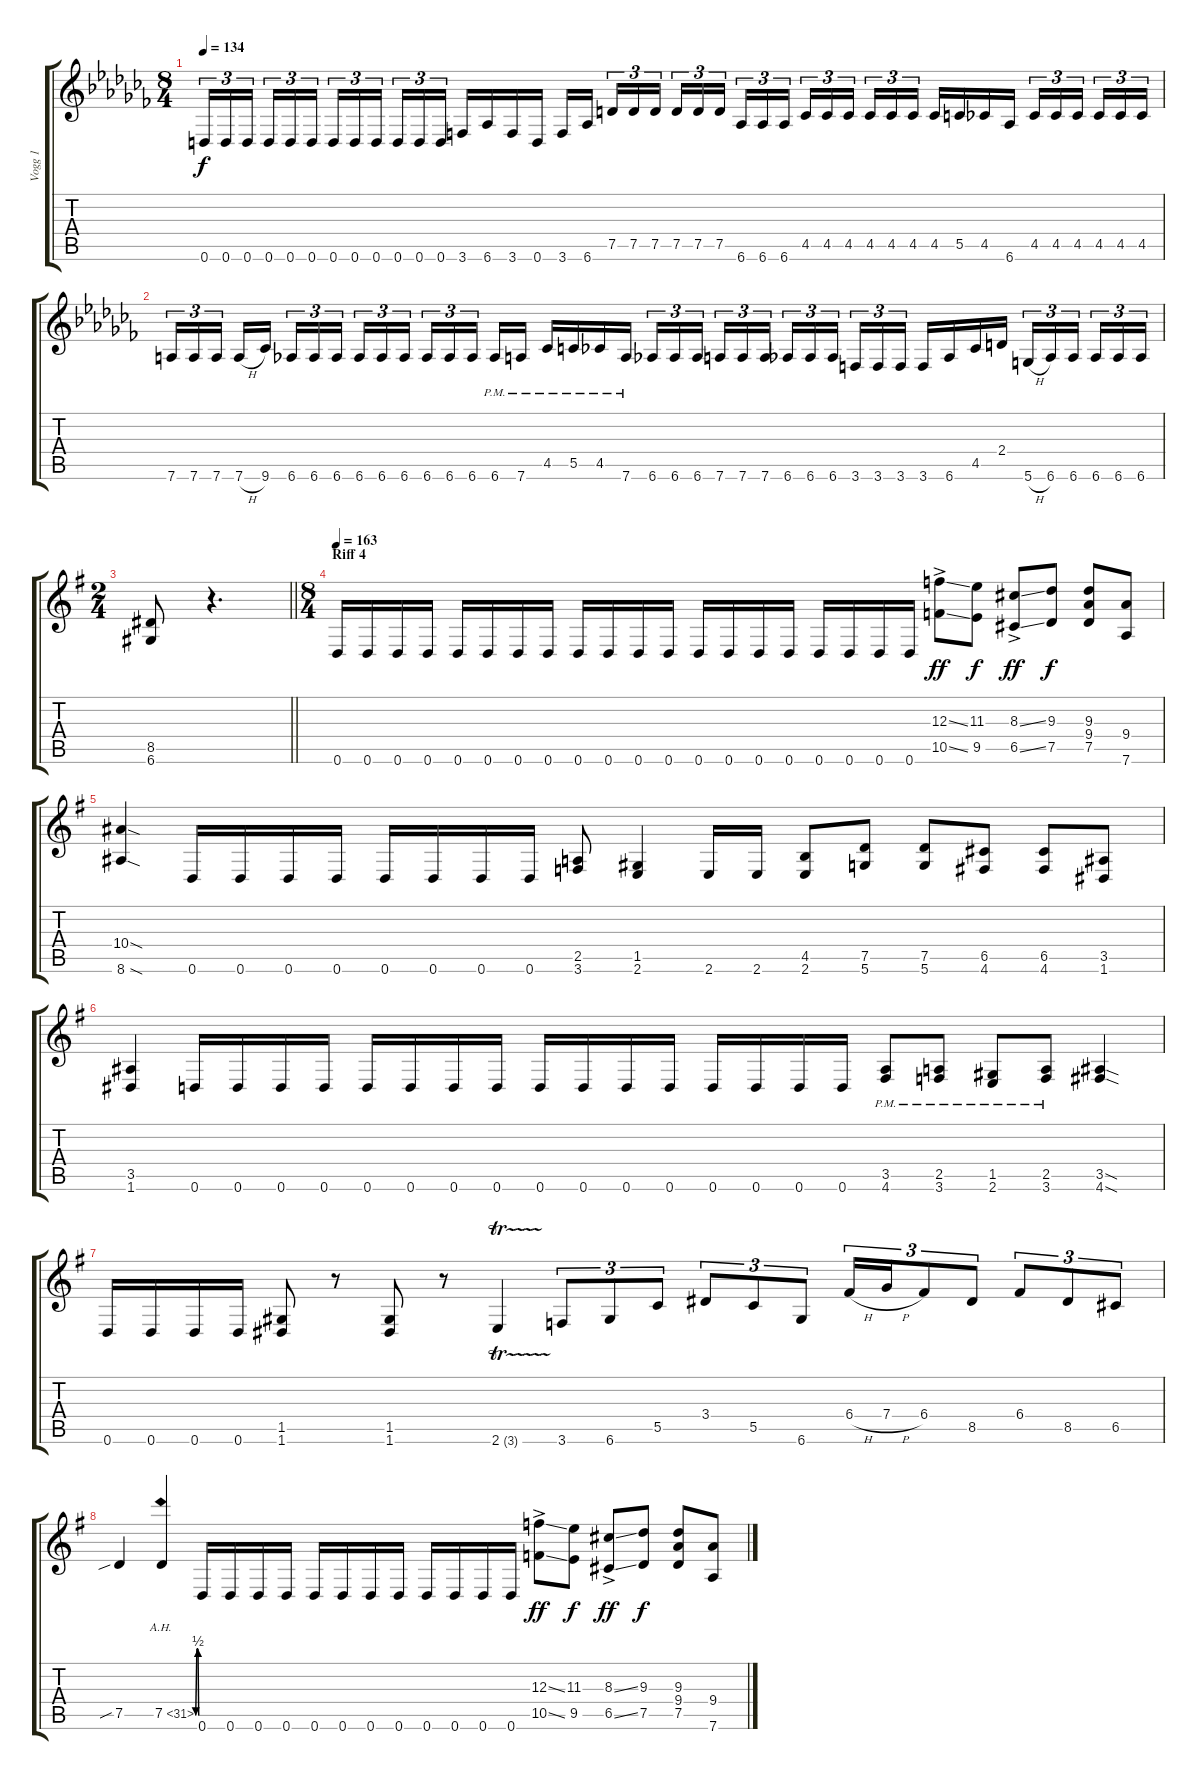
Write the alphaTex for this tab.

\track ("Vogg 1" "Vogg 1") {instrument distortionguitar}
\staff {score tabs}
\tuning (D4 A3 F3 C3 G2 D2) {hide}
\ts (8 4)
\tempo 134
\clef g2
\ks cb
0.6.16{tu (3 2) dy f} 0.6.16{tu (3 2)} 0.6.16{tu (3 2) beam splitsecondary} 0.6.16{tu (3 2)} 0.6.16{tu (3 2)} 0.6.16{tu (3 2)} 0.6.16{tu (3 2)} 0.6.16{tu (3 2)} 0.6.16{tu (3 2) beam splitsecondary} 0.6.16{tu (3 2)} 0.6.16{tu (3 2)} 0.6.16{tu (3 2)} 3.6.16 6.6.16 3.6.16 0.6.16 3.6.16 6.6.16{beam splitsecondary} 7.5.16{tu (3 2)} 7.5.16{tu (3 2)} 7.5.16{tu (3 2)} 7.5.16{tu (3 2)} 7.5.16{tu (3 2)} 7.5.16{tu (3 2) beam splitsecondary} 6.6.16{tu (3 2)} 6.6.16{tu (3 2)} 6.6.16{tu (3 2)} 4.5.16{tu (3 2)} 4.5.16{tu (3 2)} 4.5.16{tu (3 2) beam splitsecondary} 4.5.16{tu (3 2)} 4.5.16{tu (3 2)} 4.5.16{tu (3 2)} 4.5.16 5.5.16 4.5.16 6.6.16 4.5.16{tu (3 2)} 4.5.16{tu (3 2)} 4.5.16{tu (3 2) beam splitsecondary} 4.5.16{tu (3 2)} 4.5.16{tu (3 2)} 4.5.16{tu (3 2)} |
7.6.16{tu (3 2)} 7.6.16{tu (3 2)} 7.6.16{tu (3 2) beam splitsecondary} 7.6{h}.16 9.6.16 6.6.16{tu (3 2)} 6.6.16{tu (3 2)} 6.6.16{tu (3 2) beam splitsecondary} 6.6.16{tu (3 2)} 6.6.16{tu (3 2)} 6.6.16{tu (3 2)} 6.6.16{tu (3 2)} 6.6.16{tu (3 2)} 6.6.16{tu (3 2) beam splitsecondary} 6.6{pm}.16 7.6{pm}.16 4.5{pm}.16 5.5{pm}.16 4.5{pm}.16 7.6{pm}.16 6.6.16{tu (3 2)} 6.6.16{tu (3 2)} 6.6.16{tu (3 2) beam splitsecondary} 7.6.16{tu (3 2)} 7.6.16{tu (3 2)} 7.6.16{tu (3 2)} 6.6.16{tu (3 2)} 6.6.16{tu (3 2)} 6.6.16{tu (3 2) beam splitsecondary} 3.6.16{tu (3 2)} 3.6.16{tu (3 2)} 3.6.16{tu (3 2)} 3.6.16 6.6.16 4.5.16 2.4.16 5.6{h}.16{tu (3 2)} 6.6.16{tu (3 2)} 6.6.16{tu (3 2) beam splitsecondary} 6.6.16{tu (3 2)} 6.6.16{tu (3 2)} 6.6.16{tu (3 2)} |
\ts (2 4)
\barLineRight lightlight
\ks g
(8.5 6.6).8 r.4{d} |
\ts (8 4)
\section ("" "Riff 4")
\tempo 163
0.6.16 0.6.16 0.6.16 0.6.16 0.6.16 0.6.16 0.6.16 0.6.16 0.6.16 0.6.16 0.6.16 0.6.16 0.6.16 0.6.16 0.6.16 0.6.16 0.6.16 0.6.16 0.6.16 0.6.16 (12.3{ss ac} 10.5{ss ac}).8{dy ff} (11.3 9.5).8{dy f} (8.3{ss ac} 6.5{ss ac}).8{dy ff} (9.3 7.5).8{dy f} (9.3 9.4 7.5).8 (9.4 7.6).8 |
(10.4{sod} 8.6{sod}).4 0.6.16 0.6.16 0.6.16 0.6.16 0.6.16 0.6.16 0.6.16 0.6.16 (2.5 3.6).8 (1.5 2.6).4 2.6.16 2.6.16 (4.5 2.6).8 (7.5 5.6).8 (7.5 5.6).8 (6.5 4.6).8 (6.5 4.6).8 (3.5 1.6).8 |
(3.5 1.6).4 0.6.16 0.6.16 0.6.16 0.6.16 0.6.16 0.6.16 0.6.16 0.6.16 0.6.16 0.6.16 0.6.16 0.6.16 0.6.16 0.6.16 0.6.16 0.6.16 (3.5{pm} 4.6{pm}).8 (2.5{pm} 3.6{pm}).8 (1.5{pm} 2.6{pm}).8 (2.5{pm} 3.6{pm}).8 (3.5{sod} 4.6{sod}).4 |
0.6.16 0.6.16 0.6.16 0.6.16 (1.5 1.6).8 r.8 (1.5 1.6).8 r.8 2.6{tr (3 32)}.4 3.6.8{tu (3 2)} 6.6.8{tu (3 2)} 5.5.8{tu (3 2)} 3.4.8{tu (3 2)} 5.5.8{tu (3 2)} 6.6.8{tu (3 2)} 6.4{h}.16{tu (3 2)} 7.4{h}.16{tu (3 2)} 6.4.8{tu (3 2)} 8.5.8{tu (3 2)} 6.4.8{tu (3 2)} 8.5.8{tu (3 2)} 6.5.8{tu (3 2)} |
7.5{sib}.4 7.5{be (custom 0 0 10 2 25 2 40 0 60 0) ah 24}.4 0.6.16 0.6.16 0.6.16 0.6.16 0.6.16 0.6.16 0.6.16 0.6.16 0.6.16 0.6.16 0.6.16 0.6.16 (12.3{ss ac} 10.5{ss ac}).8{dy ff} (11.3 9.5).8{dy f} (8.3{ss ac} 6.5{ss ac}).8{dy ff} (9.3 7.5).8{dy f} (9.3 9.4 7.5).8 (9.4 7.6).8
